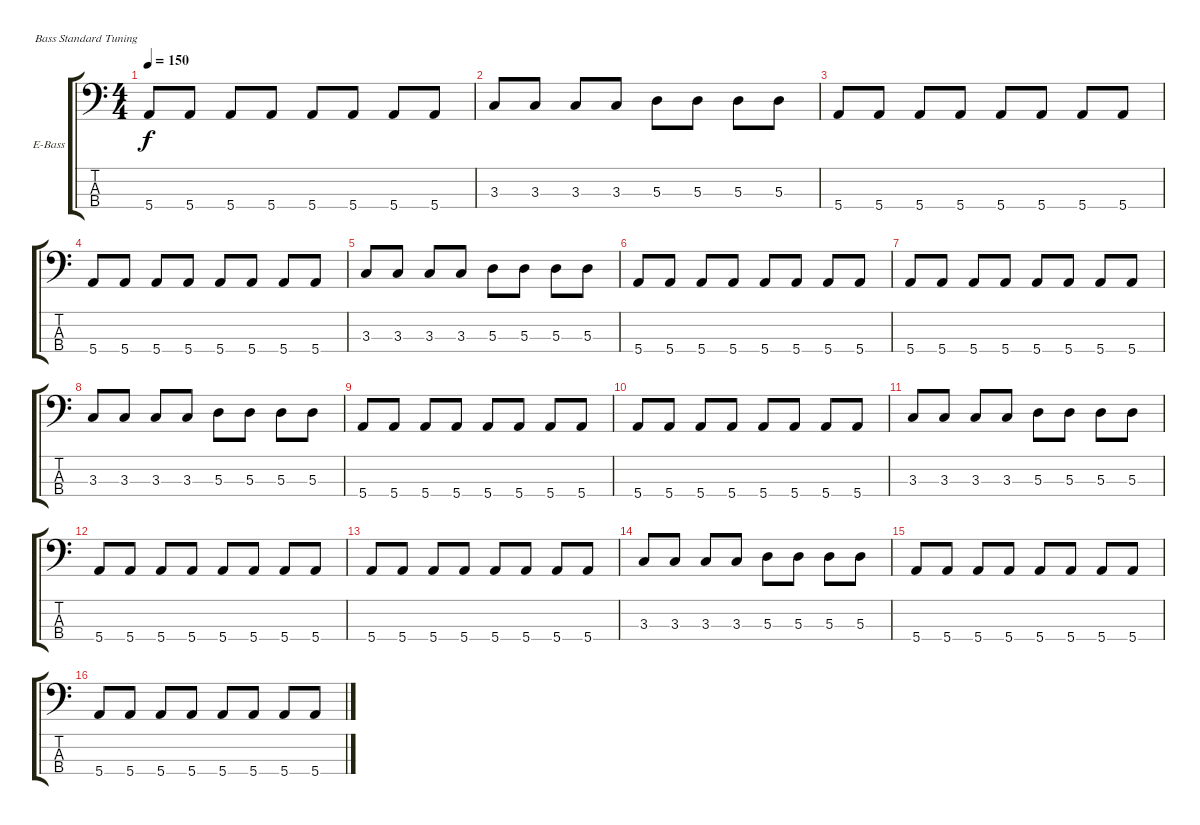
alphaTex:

\defaultSystemsLayout 4
\bracketExtendMode groupsimilarinstruments
\firstSystemTrackNameOrientation horizontal
\otherSystemsTrackNameOrientation horizontal
\track ("Electric Bass" "E-Bass") {instrument electricbassfinger}
\staff {score tabs}
\tuning (G2 D2 A1 E1)
\ts (4 4)
\tempo 150
\clef f4
\ks c
5.4.8{dy f} 5.4.8 5.4.8 5.4.8 5.4.8 5.4.8 5.4.8 5.4.8 |
3.3.8 3.3.8 3.3.8 3.3.8 5.3.8 5.3.8 5.3.8 5.3.8 |
5.4.8 5.4.8 5.4.8 5.4.8 5.4.8 5.4.8 5.4.8 5.4.8 |
5.4.8 5.4.8 5.4.8 5.4.8 5.4.8 5.4.8 5.4.8 5.4.8 |
3.3.8 3.3.8 3.3.8 3.3.8 5.3.8 5.3.8 5.3.8 5.3.8 |
5.4.8 5.4.8 5.4.8 5.4.8 5.4.8 5.4.8 5.4.8 5.4.8 |
5.4.8 5.4.8 5.4.8 5.4.8 5.4.8 5.4.8 5.4.8 5.4.8 |
3.3.8 3.3.8 3.3.8 3.3.8 5.3.8 5.3.8 5.3.8 5.3.8 |
5.4.8 5.4.8 5.4.8 5.4.8 5.4.8 5.4.8 5.4.8 5.4.8 |
5.4.8 5.4.8 5.4.8 5.4.8 5.4.8 5.4.8 5.4.8 5.4.8 |
3.3.8 3.3.8 3.3.8 3.3.8 5.3.8 5.3.8 5.3.8 5.3.8 |
5.4.8 5.4.8 5.4.8 5.4.8 5.4.8 5.4.8 5.4.8 5.4.8 |
5.4.8 5.4.8 5.4.8 5.4.8 5.4.8 5.4.8 5.4.8 5.4.8 |
3.3.8 3.3.8 3.3.8 3.3.8 5.3.8 5.3.8 5.3.8 5.3.8 |
5.4.8 5.4.8 5.4.8 5.4.8 5.4.8 5.4.8 5.4.8 5.4.8 |
5.4.8 5.4.8 5.4.8 5.4.8 5.4.8 5.4.8 5.4.8 5.4.8
